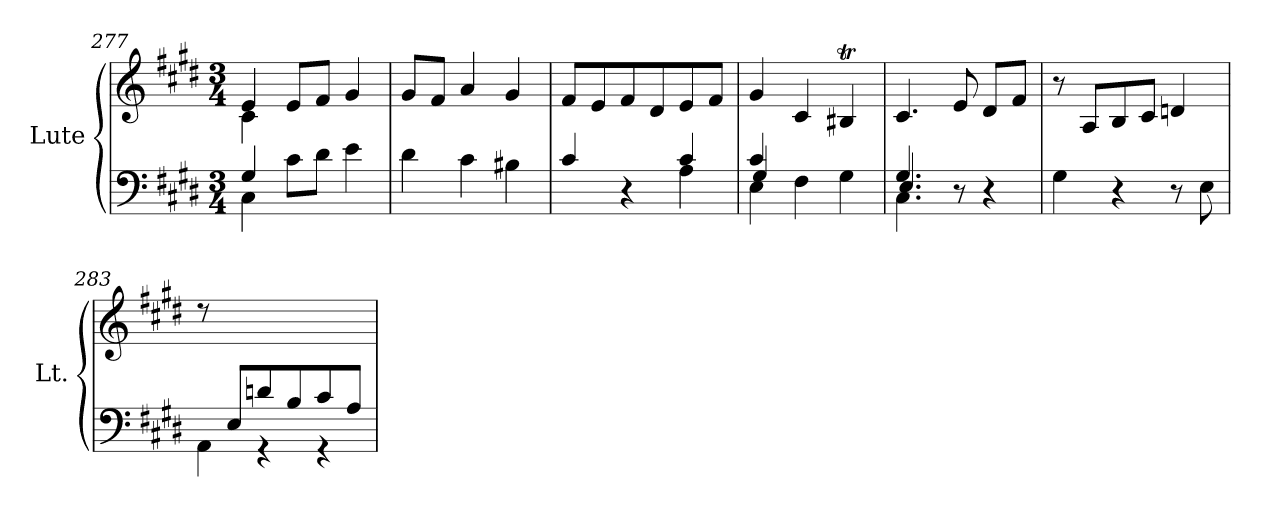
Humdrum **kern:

**kern	**kern
*part1	*part1
*staff2	*staff1
*I"Lute	*
*I'Lt.	*
*clefF4	*clefG2
*k[f#c#g#d#]	*k[f#c#g#d#]
*M3/4	*M3/4
=277	=277
*^	*^
4G#/	4C#\	4e/	4c#\
8c#\L	4ryy	8e/L	4ryy
8d#\J	.	8f#/J	.
4e\	4ryy	4g#/	4ryy
*v	*v	*	*
*	*v	*v
=278	=278
4d#\	8g#/L
.	8f#/J
4c#\	4a/
4B#X\	4g#/
!!LO:LB:g=z
=279	=279
*^	*
4c#/	4ryy	8f#/L
.	.	8e/
4r	4ryy	8f#/
.	.	8d#/
4c#/	4A\	8e/
.	.	8f#/J
=280	=280	=280
*	*^	*
4c#/	4E\	4G#/	4g#/
2ryy	4F#\	2ryy	4c#/
.	4G#\	.	4B#Xt/
=281	=281	=281	=281
4.G#/	4.C#\	4.E/	4.c#/
8r	8ryy	8ryy	8e/
4r	4ryy	4ryy	8d#/L
.	.	.	8f#/J
*v	*v	*v	*
=282	=282
4G#\	8r
.	8A/L
4r	8B/
.	8c#/J
8r	4dn/
8E\	.
=283	=283
*^	*
8ryy	4AA\	8rdd
8E/L	.	2ryy
8dn/	4rGG	.
8B/	.	.
8c#/	4rGG	.
8A/J	.	8ryy
*v	*v	*
=	=
*-	*-
